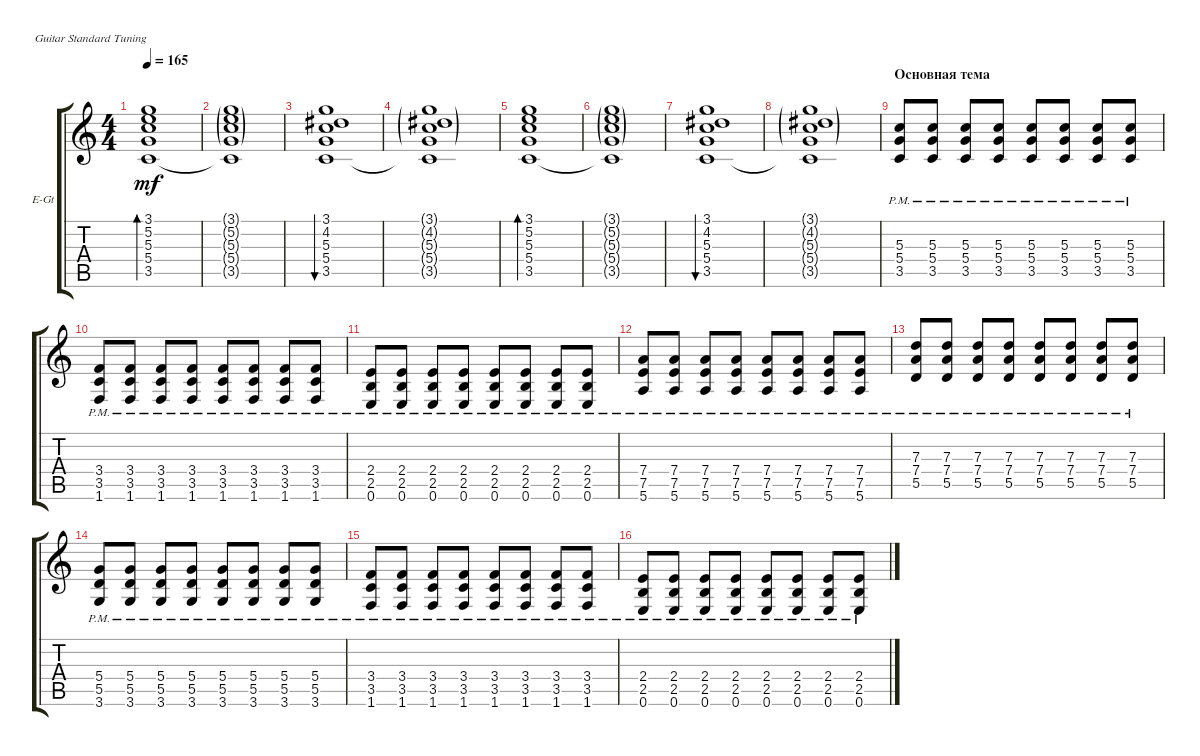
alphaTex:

\defaultSystemsLayout 4
\bracketExtendMode groupsimilarinstruments
\firstSystemTrackNameOrientation horizontal
\otherSystemsTrackNameOrientation horizontal
\track ("Artem Guitar" "E-Gt") {instrument distortionguitar}
\staff {score tabs}
\tuning (E4 B3 G3 D3 A2 E2)
\ts (4 4)
\tempo 165
\clef g2
\ks c
(3.5 5.4 5.3 5.2 3.1).1{bd 480 dy mf instrument distortionguitar} |
(3.5{t} 5.4{g} 5.3{g} 5.2{g} 3.1{g}).1 |
(3.5 5.4 4.2 5.3 3.1).1{bu 479} |
(3.5{t} 5.4{g} 4.2{g} 5.3{g} 3.1{g}).1 |
(3.5 5.4 5.3 5.2 3.1).1{bd 480} |
(3.5{t} 5.4{g} 5.3{g} 5.2{g} 3.1{g}).1 |
(3.5 5.4 4.2 5.3 3.1).1{bu 479} |
(3.5{t} 5.4{g} 4.2{g} 5.3{g} 3.1{g}).1 |
\section ("" "Основная тема")
(3.5{pm} 5.4{pm} 5.3{pm}).8 (5.3{pm} 5.4{pm} 3.5{pm}).8 (3.5{pm} 5.4{pm} 5.3{pm}).8 (5.3{pm} 5.4{pm} 3.5{pm}).8 (3.5{pm} 5.4{pm} 5.3{pm}).8 (5.3{pm} 5.4{pm} 3.5{pm}).8 (3.5{pm} 5.4{pm} 5.3{pm}).8 (5.3{pm} 5.4{pm} 3.5{pm}).8 |
(1.6{pm} 3.5{pm} 3.4{pm}).8 (1.6{pm} 3.5{pm} 3.4{pm}).8 (1.6{pm} 3.5{pm} 3.4{pm}).8 (1.6{pm} 3.5{pm} 3.4{pm}).8 (1.6{pm} 3.5{pm} 3.4{pm}).8 (1.6{pm} 3.5{pm} 3.4{pm}).8 (1.6{pm} 3.5{pm} 3.4{pm}).8 (1.6{pm} 3.5{pm} 3.4{pm}).8 |
(0.6{pm} 2.5{pm} 2.4{pm}).8 (0.6{pm} 2.5{pm} 2.4{pm}).8 (0.6{pm} 2.5{pm} 2.4{pm}).8 (0.6{pm} 2.5{pm} 2.4{pm}).8 (0.6{pm} 2.5{pm} 2.4{pm}).8 (0.6{pm} 2.5{pm} 2.4{pm}).8 (0.6{pm} 2.5{pm} 2.4{pm}).8 (0.6{pm} 2.5{pm} 2.4{pm}).8 |
(5.6{pm} 7.5{pm} 7.4{pm}).8 (5.6{pm} 7.5{pm} 7.4{pm}).8 (5.6{pm} 7.5{pm} 7.4{pm}).8 (5.6{pm} 7.5{pm} 7.4{pm}).8 (5.6{pm} 7.5{pm} 7.4{pm}).8 (5.6{pm} 7.5{pm} 7.4{pm}).8 (5.6{pm} 7.5{pm} 7.4{pm}).8 (5.6{pm} 7.5{pm} 7.4{pm}).8 |
(5.5{pm} 7.4{pm} 7.3{pm}).8 (5.5{pm} 7.4{pm} 7.3{pm}).8 (5.5{pm} 7.4{pm} 7.3{pm}).8 (5.5{pm} 7.4{pm} 7.3{pm}).8 (5.5{pm} 7.4{pm} 7.3{pm}).8 (5.5{pm} 7.4{pm} 7.3{pm}).8 (5.5{pm} 7.4{pm} 7.3{pm}).8 (5.5{pm} 7.4{pm} 7.3{pm}).8 |
(5.5{pm} 3.6{pm} 5.4{pm}).8 (3.6{pm} 5.5{pm} 5.4{pm}).8 (3.6{pm} 5.5{pm} 5.4{pm}).8 (3.6{pm} 5.5{pm} 5.4{pm}).8 (3.6{pm} 5.5{pm} 5.4{pm}).8 (3.6{pm} 5.5{pm} 5.4{pm}).8 (3.6{pm} 5.5{pm} 5.4{pm}).8 (3.6{pm} 5.5{pm} 5.4{pm}).8 |
(1.6{pm} 3.5{pm} 3.4{pm}).8 (1.6{pm} 3.5{pm} 3.4{pm}).8 (1.6{pm} 3.5{pm} 3.4{pm}).8 (1.6{pm} 3.5{pm} 3.4{pm}).8 (1.6{pm} 3.5{pm} 3.4{pm}).8 (1.6{pm} 3.5{pm} 3.4{pm}).8 (1.6{pm} 3.5{pm} 3.4{pm}).8 (1.6{pm} 3.5{pm} 3.4{pm}).8 |
(0.6{pm} 2.5{pm} 2.4{pm}).8 (0.6{pm} 2.5{pm} 2.4{pm}).8 (0.6{pm} 2.5{pm} 2.4{pm}).8 (0.6{pm} 2.5{pm} 2.4{pm}).8 (0.6{pm} 2.5{pm} 2.4{pm}).8 (0.6{pm} 2.5{pm} 2.4{pm}).8 (0.6{pm} 2.5{pm} 2.4{pm}).8 (0.6{pm} 2.5{pm} 2.4{pm}).8
